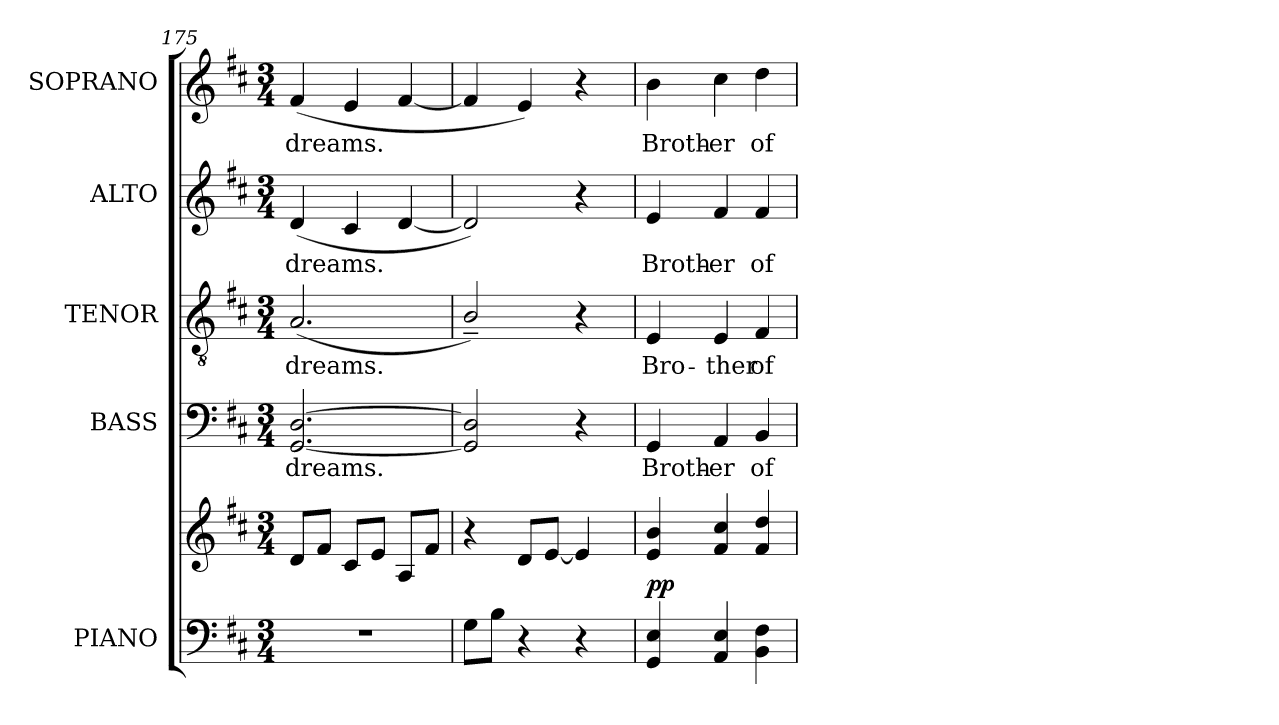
**kern	**kern	**dynam	**kern	**text	**kern	**text	**kern	**text	**kern	**text
*part5	*part5	*part5	*part4	*part4	*part3	*part3	*part2	*part2	*part1	*part1
*staff6	*staff5	*staff5/6	*staff4	*staff4	*staff3	*staff3	*staff2	*staff2	*staff1	*staff1
*I"PIANO	*	*	*I"BASS	*	*I"TENOR	*	*I"ALTO	*	*I"SOPRANO	*
*I'PNO.	*	*	*I'B.	*	*I'T.	*	*I'A.	*	*I'S.	*
*clefF4	*clefG2	*	*clefF4	*	*clefGv2	*	*clefG2	*	*clefG2	*
*	*	*	*	*	*ITrd7c12	*	*	*	*	*
*k[f#c#]	*k[f#c#]	*	*k[f#c#]	*	*k[f#c#]	*	*k[f#c#]	*	*k[f#c#]	*
*D:	*D:	*	*D:	*	*D:	*	*D:	*	*D:	*
*M3/4	*M3/4	*	*M3/4	*	*M3/4	*	*M3/4	*	*M3/4	*
=175	=175	=175	=175	=175	=175	=175	=175	=175	=175	=175
!LO:N:vis=1	!	!	!	!	!	!	!	!	!	!
!	!	!	!	!LO:LY:b:color=#000000	!	!	!	!	!	!
!	!	!	!	!	!	!LO:LY:b:color=#000000	!	!	!	!
!	!	!	!	!	!	!	!	!LO:LY:b:color=#000000	!	!
!	!	!	!	!	!	!	!	!	!	!LO:LY:b:color=#000000
2.r	8di/L	.	[2.GGi/ [2.Di	dreams.	(2.AAi/	dreams.	(4di/	dreams.	(4f#i/	dreams.
.	8f#i/J	.	.	.	.	.	.	.	.	.
.	8c#i/L	.	.	.	.	.	4c#i/	.	4ei/	.
.	8ei/J	.	.	.	.	.	.	.	.	.
.	8Ai/L	.	.	.	.	.	[4di/	.	[4f#i/	.
.	8f#i/J	.	.	.	.	.	.	.	.	.
!!LO:PB:g=z
=176	=176	=176	=176	=176	=176	=176	=176	=176	=176	=176
8Gi\L	4r	.	2GGi/] 2Di]	.	2BB~i/)	.	2di/])	.	4f#i/]	.
8Bi\J	.	.	.	.	.	.	.	.	.	.
4r	8di/L	.	.	.	.	.	.	.	4ei/)	.
.	[8ei/J	.	.	.	.	.	.	.	.	.
4r	4ei/]	.	4r	.	4r	.	4r	.	4r	.
=177	=177	=177	=177	=177	=177	=177	=177	=177	=177	=177
!	!	!	!	!LO:LY:b:color=#000000	!	!	!	!	!	!
!	!	!	!	!	!	!LO:LY:b:color=#000000	!	!	!	!
!	!	!	!	!	!	!	!	!LO:LY:b:color=#000000	!	!
!	!	!	!	!	!	!	!	!	!	!LO:LY:b:color=#000000
4GGi/ 4Ei	4ei/ 4bi	pp	4GGi/	Broth-	4EEi/	Bro-	4ei/	Broth-	4bi\	Broth-
!	!	!	!	!LO:LY:b:color=#000000	!	!	!	!	!	!
!	!	!	!	!	!	!LO:LY:b:color=#000000	!	!	!	!
!	!	!	!	!	!	!	!	!LO:LY:b:color=#000000	!	!
!	!	!	!	!	!	!	!	!	!	!LO:LY:b:color=#000000
4AAi/ 4Ei	4f#i/ 4cc#i	.	4AAi/	-er	4EEi/	-ther	4f#i/	-er	4cc#i\	-er
!	!	!	!	!LO:LY:b:color=#000000	!	!	!	!	!	!
!	!	!	!	!	!	!LO:LY:b:color=#000000	!	!	!	!
!	!	!	!	!	!	!	!	!LO:LY:b:color=#000000	!	!
!	!	!	!	!	!	!	!	!	!	!LO:LY:b:color=#000000
4BBi\ 4F#i	4f#i/ 4ddi	.	4BBi/	of	4FF#i/	of	4f#i/	of	4ddi\	of
=	=	=	=	=	=	=	=	=	=	=
*-	*-	*-	*-	*-	*-	*-	*-	*-	*-	*-
